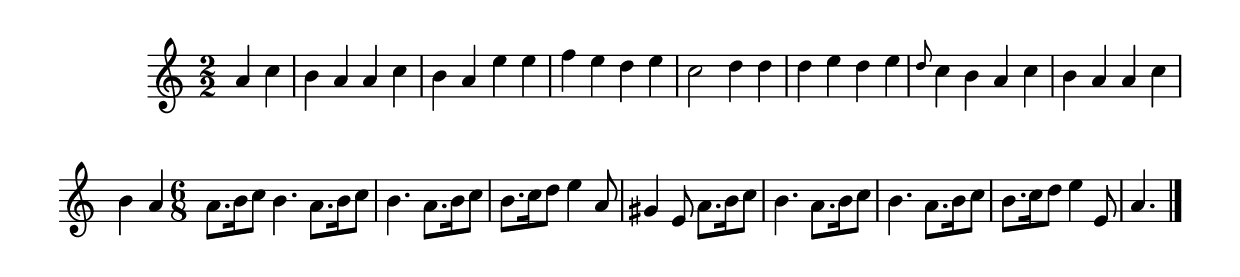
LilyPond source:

\version "2.14.2"
%Dérouillons, dérouillons
%Source: Nouveau recueil de chansons choisies, no 23

\score {
  \relative a' {
    \key a \minor
    \numericTimeSignature\time 2/2
    \partial 2
    a4 c |
    b a a c |
    b a e' e |
    f e d e |
    c2 d4 d |
    d e d e |
    \grace d8 c4 b a c |
    b a a c |
    \set Timing.measurePosition = #(ly:make-moment -7 8)
    b a 
    \time 6/8
    a8. b16 c8 |
    b4. a8. b16 c8 |
    b4. a8. b16 c8 |
    b8. c16 d8 e4 a,8 |
    gis4 e8 a8. b16 c8 |
    b4. a8. b16 c8 |
    b4. a8. b16 c8 |
    b8. c16 d8 e4 e,8 |
    a4.
    \bar "|."
  }
}